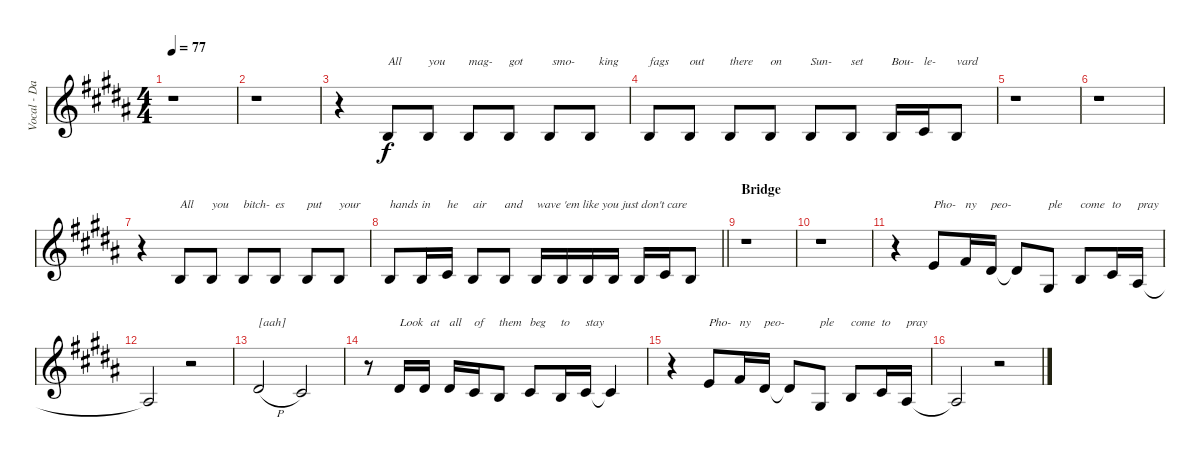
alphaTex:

\track ("Vocal - Daron" "Vocal - Da") {instrument tuba}
\staff {score}
\tuning (D4 Bb3 Gb3 Db3 Ab2 Eb2) {hide}
\ts (4 4)
\tempo 77
\clef g2
\ks g#minor
r.1{dy f} |
r.1 |
r.4 5.3.8{txt "All"} 5.3.8{txt "you"} 5.3.8{txt "mag-"} 5.3.8{txt "got"} 5.3.8{txt " smo-"} 5.3.8{txt "   king"} |
5.3.8{txt "fags"} 5.3.8{txt "out"} 5.3.8{txt "there"} 5.3.8{txt "on"} 5.3.8{txt "Sun-"} 5.3.8{txt "set"} 5.3.16{txt "Bou-"} 7.3.16{txt "le-"} 5.3.8{txt "vard"} |
r.1 |
r.1 |
r.4 5.3.8{txt "All"} 5.3.8{txt "you"} 5.3.8{txt "bitch-"} 5.3.8{txt "es"} 5.3.8{txt "put"} 5.3.8{txt "your"} |
\barLineRight lightlight
5.3.8{txt "hands"} 5.3.16{txt "in"} 7.3.16{txt "he"} 5.3.8{txt "air"} 5.3.8{txt "and"} 5.3.16{txt "wave 'em like you just don't care"} 5.3.16 5.3.16 5.3.16 5.3.16 7.3.16 5.3.8 |
\section ("" "Bridge")
r.1 |
r.1 |
r.4 6.2.8{txt "Pho-"} 8.2.16{txt "ny"} 5.2.16{txt "peo-"} 5.2{t}.8 2.3.8{txt "ple"} 5.3.8{txt "come"} 3.2.16{txt "to"} 4.3.16{txt "pray"} |
4.3{t}.2 r.2 |
9.3{h}.2{txt "[aah]"} 7.3.2 |
r.8 9.3.16{txt "Look"} 9.3.16{txt "  at"} 9.3.16{txt "all"} 7.3.16{txt "of"} 5.3.8{txt "them"} 7.3.8{txt "beg"} 5.3.16{txt "to"} 7.3.16{txt "stay"} 7.3{t}.4 |
r.4 6.2.8{txt "Pho-"} 8.2.16{txt "ny"} 5.2.16{txt "peo-"} 5.2{t}.8 2.3.8{txt "ple"} 5.3.8{txt "come"} 3.2.16{txt "to"} 4.3.16{txt "pray"} |
4.3{t}.2 r.2
